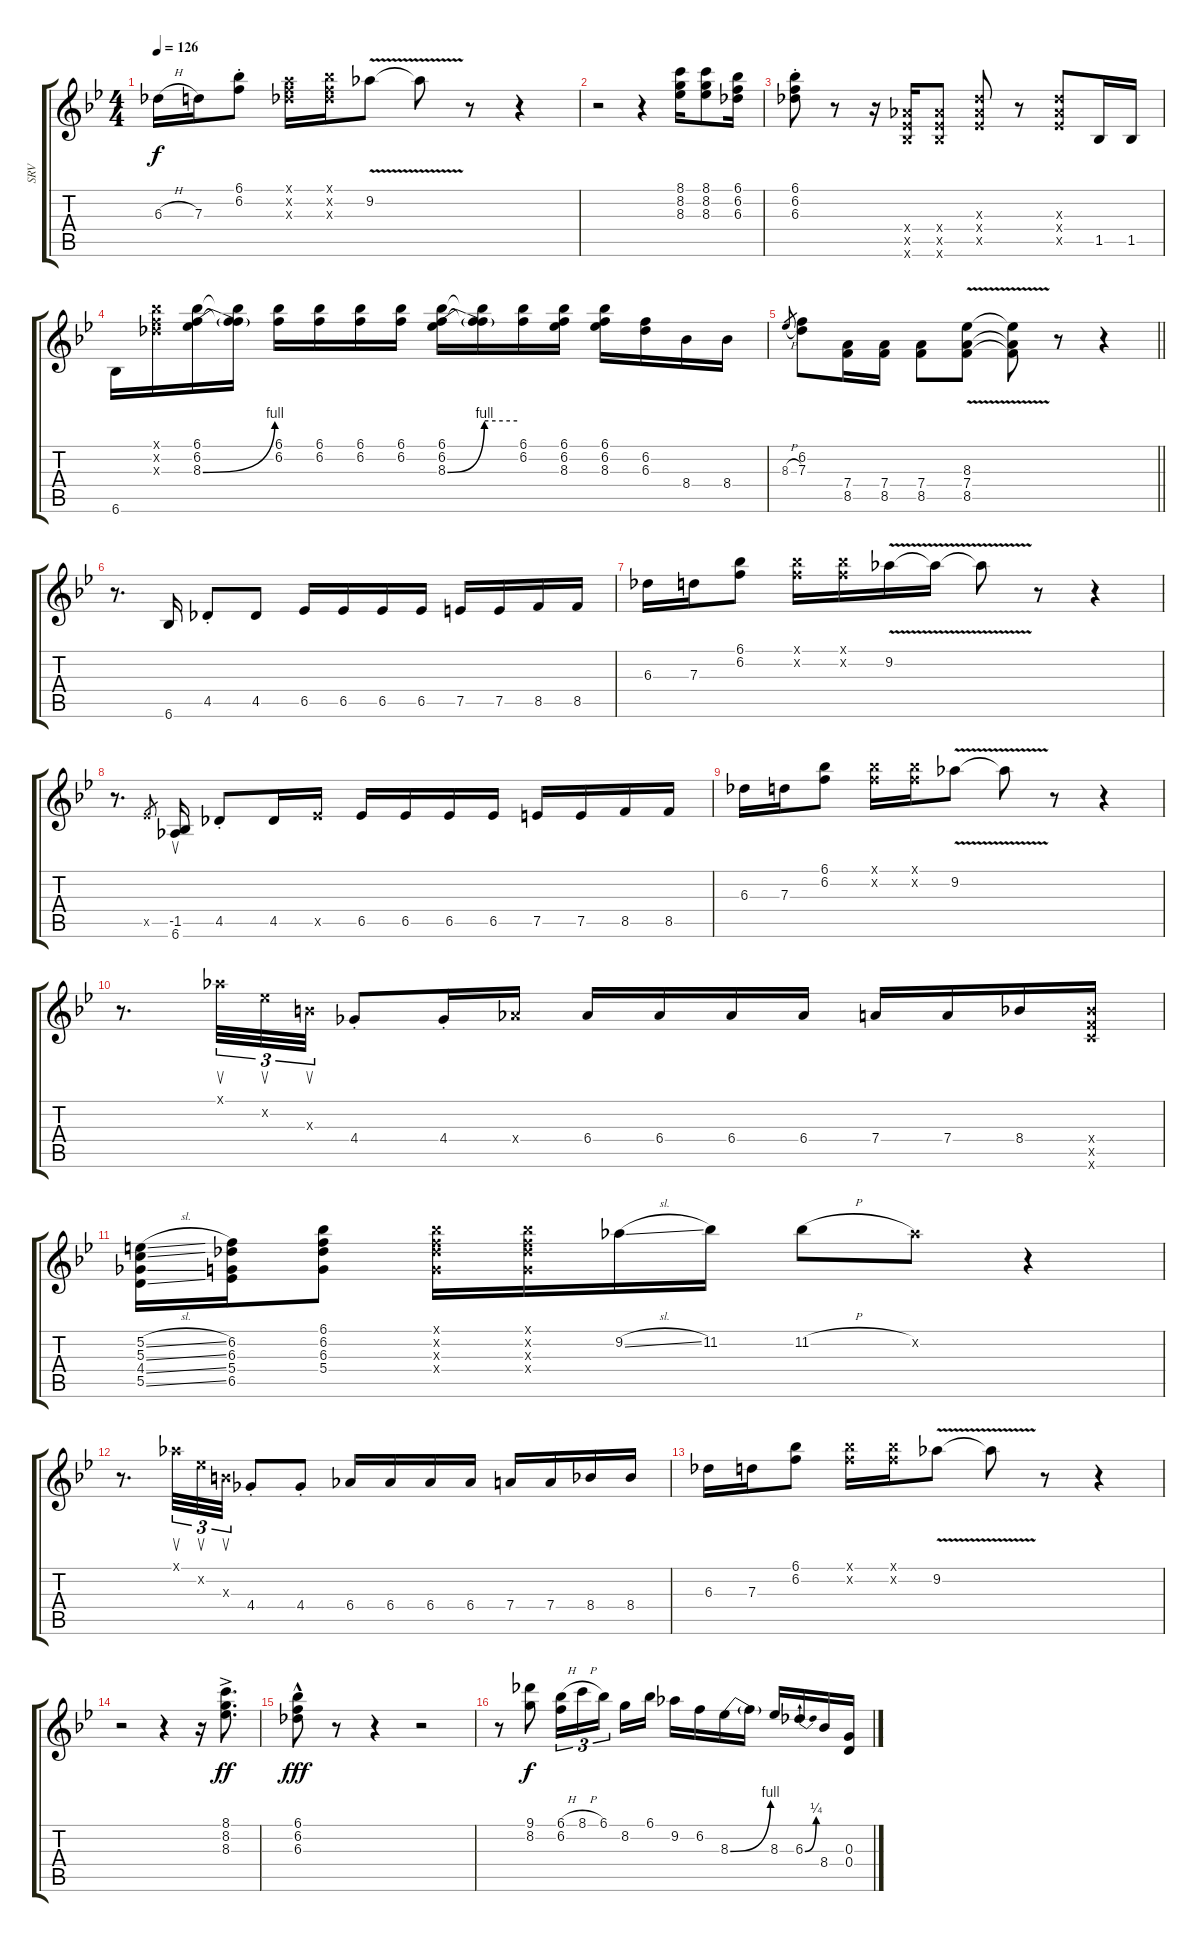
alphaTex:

\track ("SRV" "SRV") {instrument overdrivenguitar}
\staff {score tabs}
\tuning (E4 B3 G3 D3 A2 E2) {hide}
\ts (4 4)
\tempo 126
\clef g2
\ks bb
6.3{h}.16{dy f} 7.3.16 (6.1{st} 6.2{st}).8 (5.1{x} 6.2{x} 6.3{x}).16 (6.1{x} 6.2{x} 6.3{x}).16 9.2{v}.8 9.2{t}.8 r.8 r.4 |
r.2 r.4 (8.1 8.2 8.3).16 (8.1 8.2 8.3).8 (6.1 6.2 6.3).16 |
(6.1{st} 6.2{st} 6.3{st}).8 r.8 r.16 (6.4{x} 6.5{x} 6.6{x}).16 (6.4{x} 6.5{x} 6.6{x}).8 (6.3{x} 6.4{x} 6.5{x}).8 r.8 (6.3{x} 6.4{x} 6.5{x}).8 1.5.16 1.5.16 |
6.6.16 (6.1{x} 6.2{x} 6.3{x}).16 (6.1 6.2 8.3{be (bend 0 0 60 4)}).16 (6.1{t} 6.2{t} 8.3{t}).16 (6.1 6.2).16 (6.1 6.2).16 (6.1 6.2).16 (6.1 6.2).16 (6.1 6.2 8.3{be (bend 0 0 60 4)}).16 (6.1{t} 6.2{t} 8.3{be (hold 0 4 60 4) t}).16 (6.1 6.2).16 (6.1 6.2 8.3).16 (6.1 6.2 8.3).16 (6.2 6.3).16 8.4.16 8.4.16 |
\barLineRight lightlight
8.3{h}.8{gr} (6.2 7.3).8 (7.4 8.5).16 (7.4 8.5).16 (7.4 8.5).8 (8.3{v} 7.4{v} 8.5{v}).8 (8.3{v t} 7.4{v t} 8.5{v t}).8 r.8 r.4 |
r.8{d} 6.6.16 4.5{st}.8 4.5.8 6.5.16 6.5.16 6.5.16 6.5.16 7.5.16 7.5.16 8.5.16 8.5.16 |
6.3.16 7.3.16 (6.1 6.2).8 (6.1{x} 6.2{x}).16 (6.1{x} 6.2{x}).16 9.2{v}.16 9.2{v t}.16 9.2{v t}.8 r.8 r.4 |
r.8{d} 6.5{x}.8{gr} (-1.5 6.6).16{su} 4.5{st}.8 4.5.16 6.5{x}.16 6.5.16 6.5.16 6.5.16 6.5.16 7.5.16 7.5.16 8.5.16 8.5.16 |
6.3.16 7.3.16 (6.1 6.2).8 (6.1{x} 6.2{x}).16 (6.1{x} 6.2{x}).16 9.2{v}.8 9.2{v t}.8 r.8 r.4 |
r.8{d} 4.1{x}.32{su tu (3 2)} 4.2{x}.32{su tu (3 2)} 4.3{x}.32{su tu (3 2)} 4.4{st}.8 4.4{st}.16 6.4{x}.16 6.4.16 6.4.16 6.4.16 6.4.16 7.4.16 7.4.16 8.4.16 (8.4{x} 8.5{x} 8.6{x}).16 |
(5.2{sl} 5.3{ss} 4.4{ss} 5.5{ss}).16 (6.2 6.3 5.4 6.5).16 (6.1 6.2 6.3 5.4).8 (6.1{x} 6.2{x} 6.3{x} 5.4{x}).16 (6.1{x} 6.2{x} 6.3{x} 5.4{x}).16 9.2{sl}.16 11.2.16 11.2{h}.8 9.2{x}.8 r.4 |
r.8{d} 4.1{x}.32{su tu (3 2)} 4.2{x}.32{su tu (3 2)} 4.3{x}.32{su tu (3 2)} 4.4{st}.8 4.4{st}.8 6.4.16 6.4.16 6.4.16 6.4.16 7.4.16 7.4.16 8.4.16 8.4.16 |
6.3.16 7.3.16 (6.1 6.2).8 (6.1{x} 6.2{x}).16 (6.1{x} 6.2{x}).16 9.2{v}.8 9.2{v t}.8 r.8 r.4 |
r.2 r.4 r.16 (8.1{ac} 8.2{ac} 8.3{ac}).8{d dy ff} |
(6.1{hac} 6.2{hac} 6.3{hac}).8{dy fff} r.8 r.4 r.2 |
r.8 (9.1 8.2).8{dy f} (6.1{h} 6.2).16{tu (3 2)} 8.1{h}.16{tu (3 2)} 6.1.16{tu (3 2) beam splitsecondary} 8.2.16 6.1.16 9.2.16 6.2.16 8.3{be (bend 0 0 60 4)}.16 8.3{t}.16 8.3.16 6.3{be (bend 0 0 60 1)}.16 8.4.16 (0.3 0.4).16
